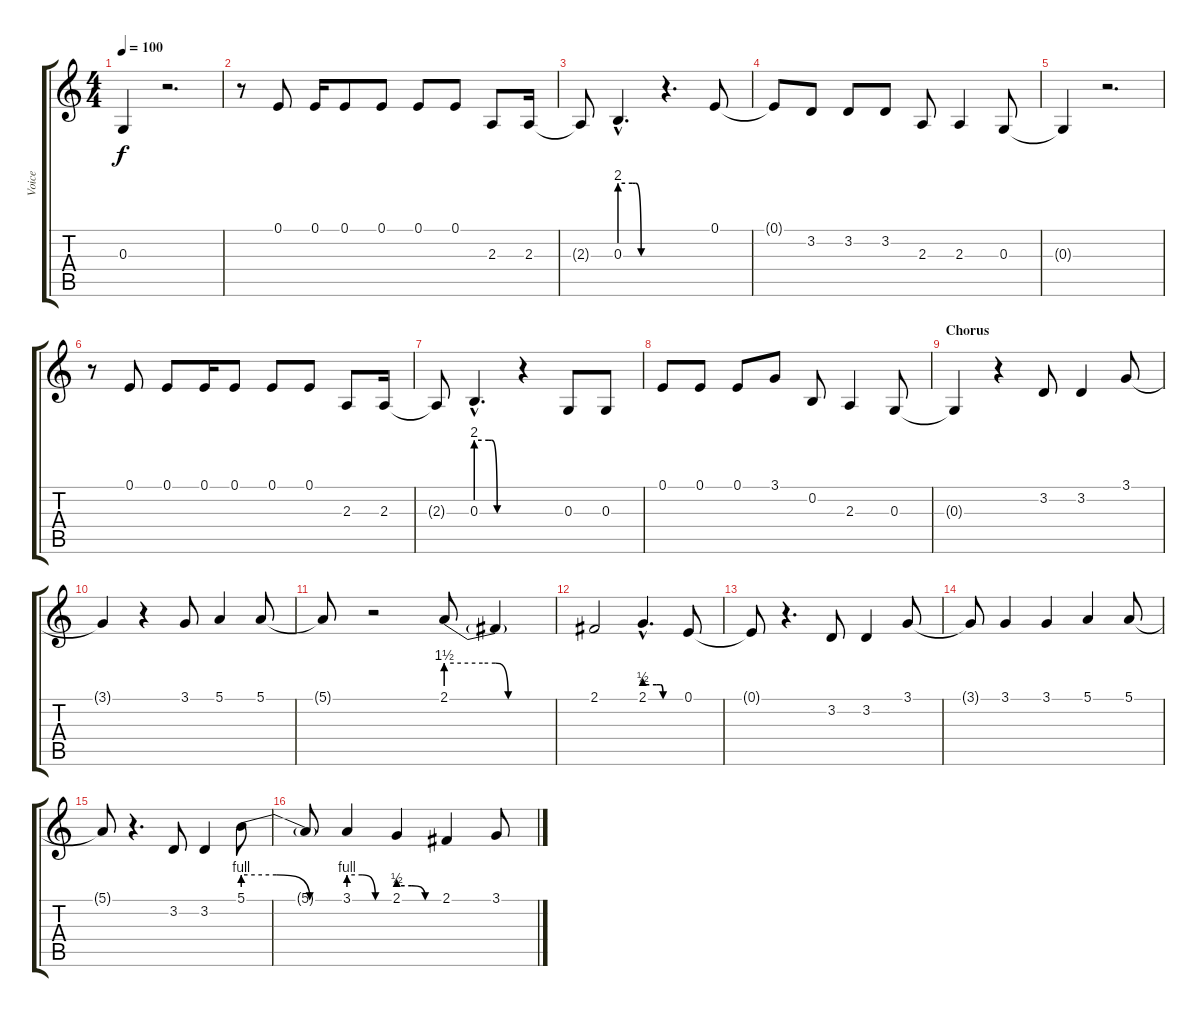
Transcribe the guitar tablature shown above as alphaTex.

\track ("Voice" "Voice") {instrument oboe}
\staff {score tabs}
\tuning (E4 B3 G3 D3 A2 E2) {hide}
\ts (4 4)
\tempo 100
\clef g2
\ks c
0.3{t}.4{dy f} r.2{d} |
r.8 0.1.8 0.1.16 0.1.8 0.1.8 0.1.8 0.1.8 2.3.8 2.3.16 |
2.3{t}.8 0.3{be (custom 0 8 20 8 25 8 34 0 40 0 60 0) hac}.4{d} r.4{d} 0.1.8 |
0.1{t}.8 3.2.8 3.2.8 3.2.8 2.3.8 2.3.4 0.3.8 |
0.3{t}.4 r.2{d} |
r.8 0.1.8 0.1.8 0.1.16 0.1.8 0.1.8 0.1.8 2.3.8 2.3.16 |
2.3{t}.8 0.3{be (custom 0 8 20 8 24 8 33 0 40 0 60 0) hac}.4{d} r.4 0.3.8 0.3.8 |
0.1.8 0.1.8 0.1.8 3.1.8 0.2.8 2.3.4 0.3.8 |
\section ("" "Chorus")
0.3{t}.4 r.4 3.2.8 3.2.4 3.1.8 |
3.1{t}.4 r.4 3.1.8 5.1.4 5.1.8 |
5.1{t}.8 r.2 2.1{be (custom 0 6 20 6 27 6 34 0 40 0 60 0)}.8 2.1{t}.4 |
2.1.2 2.1{be (custom 0 2 20 2 27 2 31 0 40 0 60 0) hac}.4{d} 0.1.8 |
0.1{t}.8 r.4{d} 3.2.8 3.2.4 3.1.8 |
3.1{t}.8 3.1.4 3.1.4 5.1.4 5.1.8 |
5.1{t}.8 r.4{d} 3.2.8 3.2.4 5.1{be (custom 0 4 20 4 40 0 60 0)}.8 |
5.1{t}.8 3.1{be (custom 0 4 20 4 40 0 60 0)}.4 2.1{be (custom 0 2 20 2 40 0 60 0)}.4 2.1.4 3.1.8
